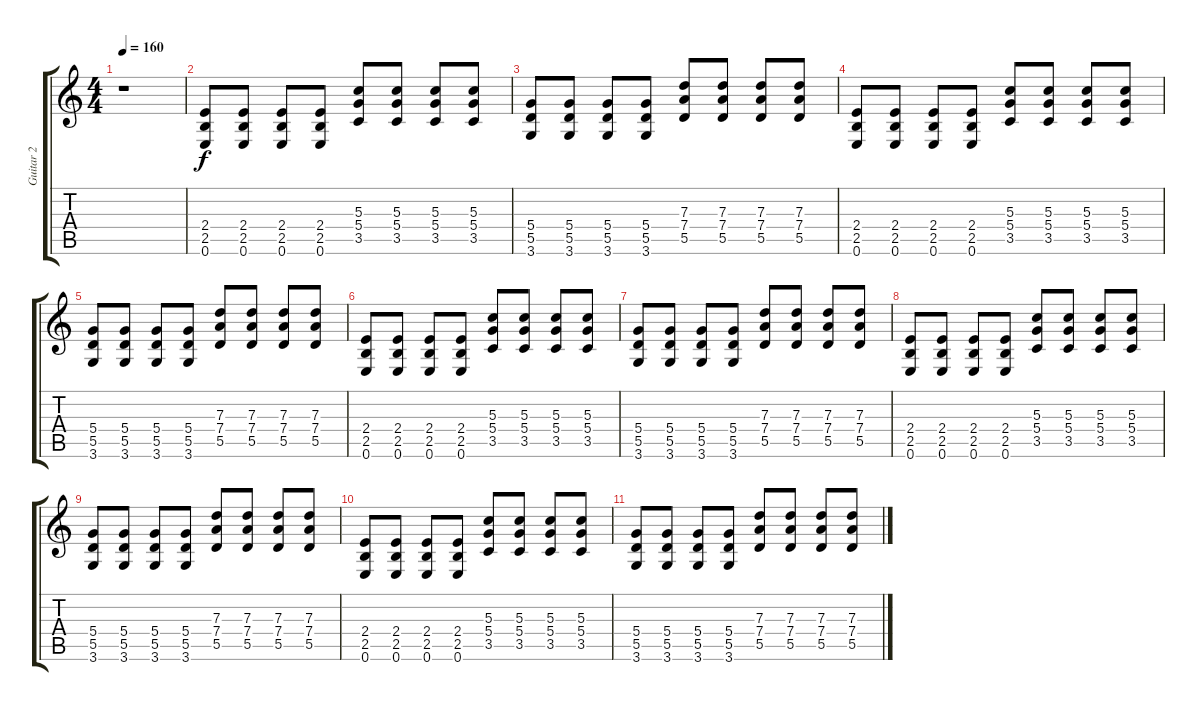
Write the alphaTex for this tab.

\track ("Guitar 2" "Guitar 2") {instrument distortionguitar}
\staff {score tabs}
\tuning (E4 B3 G3 D3 A2 E2) {hide}
\ts (4 4)
\tempo 160
\clef g2
\ks c
r.1{dy f} |
(2.4 2.5 0.6).8{volume 12} (2.4 2.5 0.6).8 (2.4 2.5 0.6).8 (2.4 2.5 0.6).8 (5.3 5.4 3.5).8 (5.3 5.4 3.5).8 (5.3 5.4 3.5).8 (5.3 5.4 3.5).8 |
(5.4 5.5 3.6).8 (5.4 5.5 3.6).8 (5.4 5.5 3.6).8 (5.4 5.5 3.6).8 (7.3 7.4 5.5).8 (7.3 7.4 5.5).8 (7.3 7.4 5.5).8 (7.3 7.4 5.5).8 |
(2.4 2.5 0.6).8{volume 12} (2.4 2.5 0.6).8 (2.4 2.5 0.6).8 (2.4 2.5 0.6).8 (5.3 5.4 3.5).8 (5.3 5.4 3.5).8 (5.3 5.4 3.5).8 (5.3 5.4 3.5).8 |
(5.4 5.5 3.6).8 (5.4 5.5 3.6).8 (5.4 5.5 3.6).8 (5.4 5.5 3.6).8 (7.3 7.4 5.5).8 (7.3 7.4 5.5).8 (7.3 7.4 5.5).8 (7.3 7.4 5.5).8 |
(2.4 2.5 0.6).8{volume 12} (2.4 2.5 0.6).8 (2.4 2.5 0.6).8 (2.4 2.5 0.6).8 (5.3 5.4 3.5).8 (5.3 5.4 3.5).8 (5.3 5.4 3.5).8 (5.3 5.4 3.5).8 |
(5.4 5.5 3.6).8 (5.4 5.5 3.6).8 (5.4 5.5 3.6).8 (5.4 5.5 3.6).8 (7.3 7.4 5.5).8 (7.3 7.4 5.5).8 (7.3 7.4 5.5).8 (7.3 7.4 5.5).8 |
(2.4 2.5 0.6).8{volume 12} (2.4 2.5 0.6).8 (2.4 2.5 0.6).8 (2.4 2.5 0.6).8 (5.3 5.4 3.5).8 (5.3 5.4 3.5).8 (5.3 5.4 3.5).8 (5.3 5.4 3.5).8 |
(5.4 5.5 3.6).8 (5.4 5.5 3.6).8 (5.4 5.5 3.6).8 (5.4 5.5 3.6).8 (7.3 7.4 5.5).8 (7.3 7.4 5.5).8 (7.3 7.4 5.5).8 (7.3 7.4 5.5).8 |
(2.4 2.5 0.6).8{volume 12} (2.4 2.5 0.6).8 (2.4 2.5 0.6).8 (2.4 2.5 0.6).8 (5.3 5.4 3.5).8 (5.3 5.4 3.5).8 (5.3 5.4 3.5).8 (5.3 5.4 3.5).8 |
(5.4 5.5 3.6).8 (5.4 5.5 3.6).8 (5.4 5.5 3.6).8 (5.4 5.5 3.6).8 (7.3 7.4 5.5).8 (7.3 7.4 5.5).8 (7.3 7.4 5.5).8 (7.3 7.4 5.5).8
